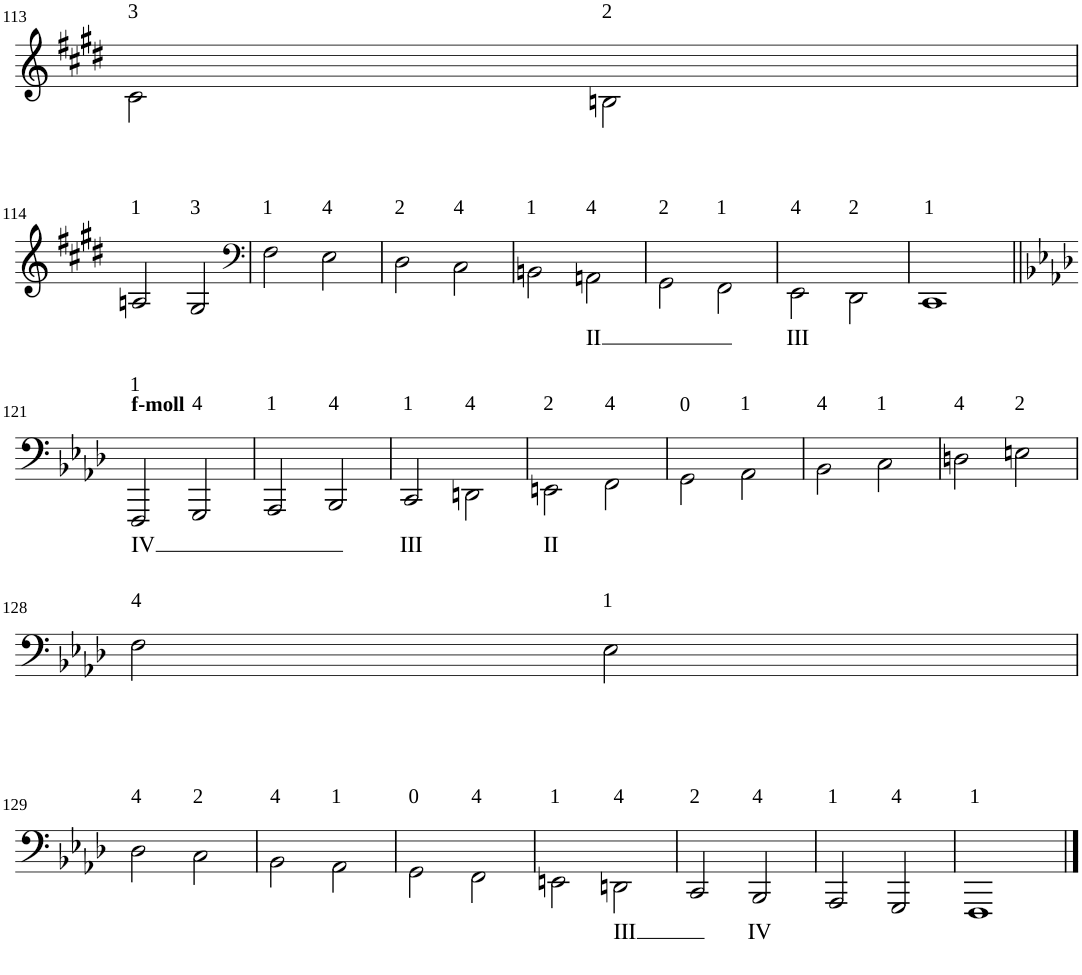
**kern	**text
*part1	*part1
*staff1	*staff1
*I"[Double Bass (C1-F5, E1-D3)]	*
*I'Db.	*
!!LO:PB:g=z
*clefG2	*
*Trd7c12	*
*k[f#c#g#d#]	*
*E:	*
*M4/4	*
=113	=113
!LO:TX:a:t=3	!
2c#\	.
!LO:TX:a:t=2	!
2Bn\	.
!!LO:LB:g=z
=114	=114
!LO:TX:a:t=1	!
2An/	.
!LO:TX:a:t=3	!
2G#/	.
=115	=115
*clefF4	*
!LO:TX:a:t=1	!
2F#\	.
!LO:TX:a:t=4	!
2E\	.
=116	=116
!LO:TX:a:t=2	!
2D#\	.
!LO:TX:a:t=4	!
2C#\	.
=117	=117
!LO:TX:a:t=1	!
2BBn\	.
!LO:TX:a:t=4	!
!	!LO:LY:b
2AAn\	II
=118	=118
!LO:TX:a:t=2	!
2GG#\	.
!LO:TX:a:t=1	!
2FF#\	.
=119	=119
!LO:TX:a:t=4	!
!	!LO:LY:b
2EE\	III
!LO:TX:a:t=2	!
2DD#\	.
=120	=120
!LO:TX:a:t=1	!
1CC#	.
!!LO:LB:g=z
=121||	=121||
*k[b-e-a-d-]	*
*A-:	*
!LO:TX:a:B:t=f-moll	!
!LO:TX:a:t=1	!
!	!LO:LY:b
2FFF/	IV
!LO:TX:a:t=4	!
2GGG/	.
=122	=122
!LO:TX:a:t=1	!
2AAA-/	.
!LO:TX:a:t=4	!
2BBB-/	.
=123	=123
!LO:TX:a:t=1	!
!	!LO:LY:b
2CC/	III
!LO:TX:a:t=4	!
2DDn\	.
=124	=124
!LO:TX:a:t=2	!
!	!LO:LY:b
2EEn\	II
!LO:TX:a:t=4	!
2FF\	.
=125	=125
!LO:TX:a:t=0	!
2GG\	.
!LO:TX:a:t=1	!
2AA-\	.
=126	=126
!LO:TX:a:t=4	!
2BB-\	.
!LO:TX:a:t=1	!
2C\	.
=127	=127
!LO:TX:a:t=4	!
2Dn\	.
!LO:TX:a:t=2	!
2En\	.
!!LO:LB:g=z
=128	=128
!LO:TX:a:t=4	!
2F\	.
!LO:TX:a:t=1	!
2E-\	.
!!LO:LB:g=z
=129	=129
!LO:TX:a:t=4	!
2D-\	.
!LO:TX:a:t=2	!
2C\	.
=130	=130
!LO:TX:a:t=4	!
2BB-\	.
!LO:TX:a:t=1	!
2AA-\	.
=131	=131
!LO:TX:a:t=0	!
2GG\	.
!LO:TX:a:t=4	!
2FF\	.
=132	=132
!LO:TX:a:t=1	!
2EEn\	.
!LO:TX:a:t=4	!
!	!LO:LY:b
2DDn\	III
=133	=133
!LO:TX:a:t=2	!
2CC/	.
!LO:TX:a:t=4	!
!	!LO:LY:b
2BBB-/	IV
=134	=134
!LO:TX:a:t=1	!
2AAA-/	.
!LO:TX:a:t=4	!
2GGG/	.
=135	=135
!LO:TX:a:t=1	!
1FFF	.
==	==
*-	*-
